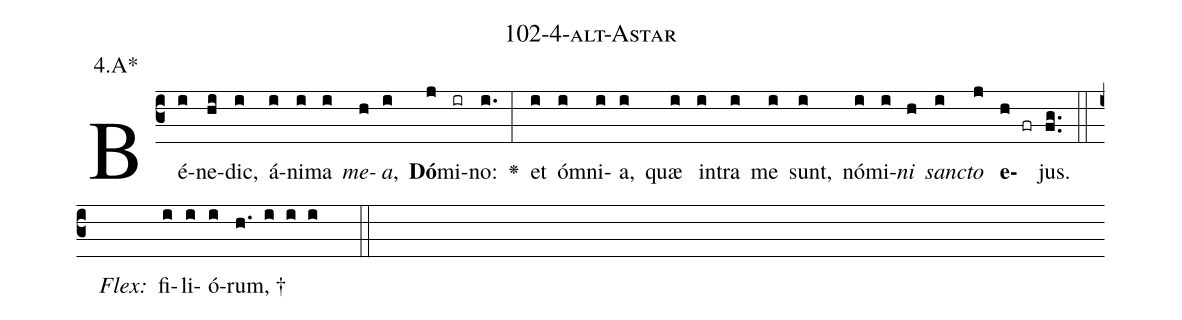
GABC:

name: 102-4-alt-Astar;
annotation: 4.A*;
%%
(c3)Bé(i)ne(hi)dic,(i) á(i)ni(i)ma(i) <i>me</i>(h)<i>a</i>,(i) <b>Dó</b>(j)mi(ir)no:(i.) <v>\greheightstar</v>(:) et(i) óm(i)ni(i)a,(i) quæ(i) in(i)tra(i) me(i) sunt,(i) nó(i)mi(i)<i>ni</i>(h) <i>sanc</i>(i)<i>to</i>(j) <b>e</b>(h fr)jus.(fg..) (::)
<i>Flex:</i>()  fi(i)li(i)ó(i)rum, †(h. i i i  ::)

%E(i) u(h) o(i) u(j) a(h) e.(fg..) (::)
